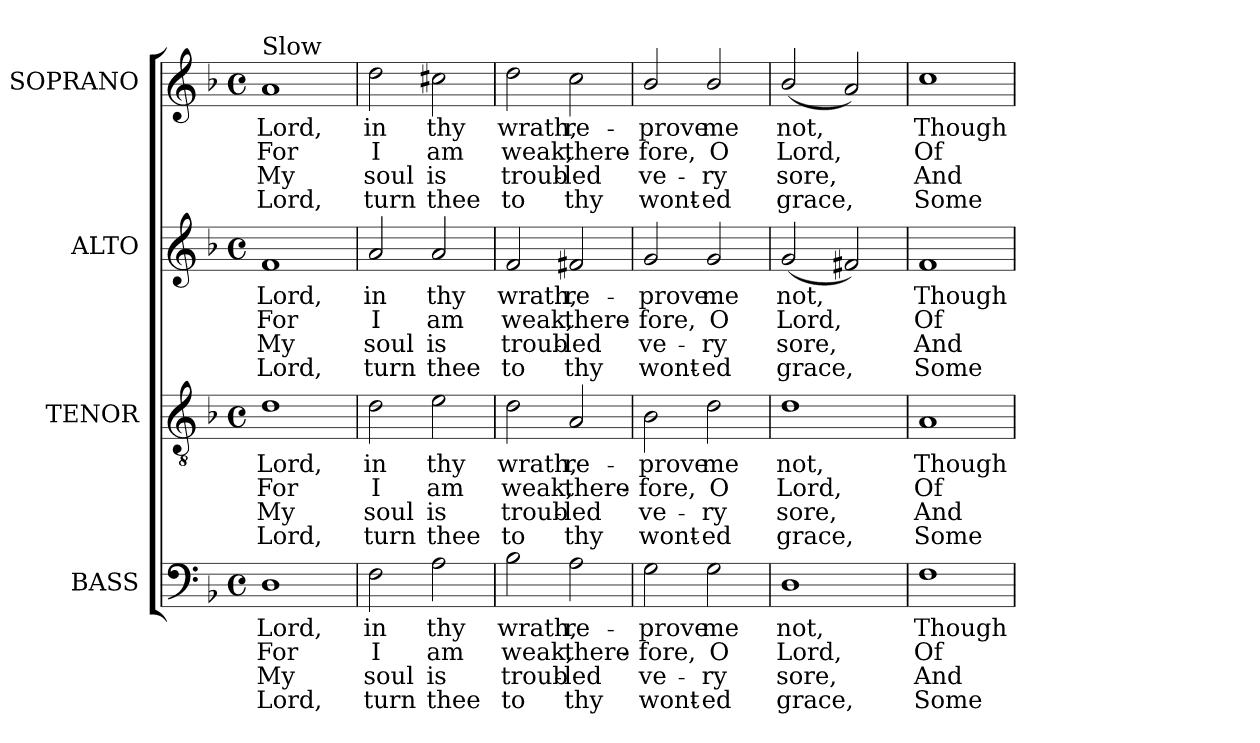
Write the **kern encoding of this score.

**kern	**text	**text	**text	**text	**kern	**text	**text	**text	**text	**kern	**text	**text	**text	**text	**kern	**text	**text	**text	**text
*part4	*part4	*part4	*part4	*part4	*part3	*part3	*part3	*part3	*part3	*part2	*part2	*part2	*part2	*part2	*part1	*part1	*part1	*part1	*part1
*staff4	*staff4	*staff4	*staff4	*staff4	*staff3	*staff3	*staff3	*staff3	*staff3	*staff2	*staff2	*staff2	*staff2	*staff2	*staff1	*staff1	*staff1	*staff1	*staff1
*I"BASS	*	*	*	*	*I"TENOR	*	*	*	*	*I"ALTO	*	*	*	*	*I"SOPRANO	*	*	*	*
*I'B.	*	*	*	*	*I'T.	*	*	*	*	*I'A.	*	*	*	*	*I'S.	*	*	*	*
!!LO:PB:g=z
*clefF4	*	*	*	*	*clefGv2	*	*	*	*	*clefG2	*	*	*	*	*clefG2	*	*	*	*
*	*	*	*	*	*ITrd7c12	*	*	*	*	*	*	*	*	*	*	*	*	*	*
*k[b-]	*	*	*	*	*k[b-]	*	*	*	*	*k[b-]	*	*	*	*	*k[b-]	*	*	*	*
*d:	*	*	*	*	*d:	*	*	*	*	*d:	*	*	*	*	*d:	*	*	*	*
*M4/4	*	*	*	*	*M4/4	*	*	*	*	*M4/4	*	*	*	*	*M4/4	*	*	*	*
*met(c)	*	*	*	*	*met(c)	*	*	*	*	*met(c)	*	*	*	*	*met(c)	*	*	*	*
=1	=1	=1	=1	=1	=1	=1	=1	=1	=1	=1	=1	=1	=1	=1	=1	=1	=1	=1	=1
!	!LO:LY:b:color=#000000	!LO:LY:b:color=#000000	!LO:LY:b:color=#000000	!LO:LY:b:color=#000000	!	!	!	!	!	!	!	!	!	!	!	!	!	!	!
!	!	!	!	!	!	!LO:LY:b:color=#000000	!LO:LY:b:color=#000000	!LO:LY:b:color=#000000	!LO:LY:b:color=#000000	!	!	!	!	!	!	!	!	!	!
!	!	!	!	!	!	!	!	!	!	!	!LO:LY:b:color=#000000	!LO:LY:b:color=#000000	!LO:LY:b:color=#000000	!LO:LY:b:color=#000000	!	!	!	!	!
!	!	!	!	!	!	!	!	!	!	!	!	!	!	!	!LO:TX:a:t=Slow	!	!	!	!
!	!	!	!	!	!	!	!	!	!	!	!	!	!	!	!	!LO:LY:b:color=#000000	!LO:LY:b:color=#000000	!LO:LY:b:color=#000000	!LO:LY:b:color=#000000
1Di	Lord,	For	My	Lord,	1Di	Lord,	For	My	Lord,	1fi	Lord,	For	My	Lord,	1ai	Lord,	For	My	Lord,
=2	=2	=2	=2	=2	=2	=2	=2	=2	=2	=2	=2	=2	=2	=2	=2	=2	=2	=2	=2
!	!LO:LY:b:color=#000000	!LO:LY:b:color=#000000	!LO:LY:b:color=#000000	!LO:LY:b:color=#000000	!	!	!	!	!	!	!	!	!	!	!	!	!	!	!
!	!	!	!	!	!	!LO:LY:b:color=#000000	!LO:LY:b:color=#000000	!LO:LY:b:color=#000000	!LO:LY:b:color=#000000	!	!	!	!	!	!	!	!	!	!
!	!	!	!	!	!	!	!	!	!	!	!LO:LY:b:color=#000000	!LO:LY:b:color=#000000	!LO:LY:b:color=#000000	!LO:LY:b:color=#000000	!	!	!	!	!
!	!	!	!	!	!	!	!	!	!	!	!	!	!	!	!	!LO:LY:b:color=#000000	!LO:LY:b:color=#000000	!LO:LY:b:color=#000000	!LO:LY:b:color=#000000
2Fi\	in	I	soul	turn	2Di\	in	I	soul	turn	2ai/	in	I	soul	turn	2ddi\	in	I	soul	turn
!	!LO:LY:b:color=#000000	!LO:LY:b:color=#000000	!LO:LY:b:color=#000000	!LO:LY:b:color=#000000	!	!	!	!	!	!	!	!	!	!	!	!	!	!	!
!	!	!	!	!	!	!LO:LY:b:color=#000000	!LO:LY:b:color=#000000	!LO:LY:b:color=#000000	!LO:LY:b:color=#000000	!	!	!	!	!	!	!	!	!	!
!	!	!	!	!	!	!	!	!	!	!	!LO:LY:b:color=#000000	!LO:LY:b:color=#000000	!LO:LY:b:color=#000000	!LO:LY:b:color=#000000	!	!	!	!	!
!	!	!	!	!	!	!	!	!	!	!	!	!	!	!	!	!LO:LY:b:color=#000000	!LO:LY:b:color=#000000	!LO:LY:b:color=#000000	!LO:LY:b:color=#000000
2Ai\	thy	am	is	thee	2Ei\	thy	am	is	thee	2ai/	thy	am	is	thee	2cc#Xi\	thy	am	is	thee
=3	=3	=3	=3	=3	=3	=3	=3	=3	=3	=3	=3	=3	=3	=3	=3	=3	=3	=3	=3
!	!LO:LY:b:color=#000000	!LO:LY:b:color=#000000	!LO:LY:b:color=#000000	!LO:LY:b:color=#000000	!	!	!	!	!	!	!	!	!	!	!	!	!	!	!
!	!	!	!	!	!	!LO:LY:b:color=#000000	!LO:LY:b:color=#000000	!LO:LY:b:color=#000000	!LO:LY:b:color=#000000	!	!	!	!	!	!	!	!	!	!
!	!	!	!	!	!	!	!	!	!	!	!LO:LY:b:color=#000000	!LO:LY:b:color=#000000	!LO:LY:b:color=#000000	!LO:LY:b:color=#000000	!	!	!	!	!
!	!	!	!	!	!	!	!	!	!	!	!	!	!	!	!	!LO:LY:b:color=#000000	!LO:LY:b:color=#000000	!LO:LY:b:color=#000000	!LO:LY:b:color=#000000
2B-i\	wrath,	weak,	troub-	-to	2Di\	wrath,	weak,	troub-	-to	2fi/	wrath,	weak,	troub-	-to	2ddi\	wrath,	weak,	troub-	-to
!	!LO:LY:b:color=#000000	!LO:LY:b:color=#000000	!LO:LY:b:color=#000000	!LO:LY:b:color=#000000	!	!	!	!	!	!	!	!	!	!	!	!	!	!	!
!	!	!	!	!	!	!LO:LY:b:color=#000000	!LO:LY:b:color=#000000	!LO:LY:b:color=#000000	!LO:LY:b:color=#000000	!	!	!	!	!	!	!	!	!	!
!	!	!	!	!	!	!	!	!	!	!	!LO:LY:b:color=#000000	!LO:LY:b:color=#000000	!LO:LY:b:color=#000000	!LO:LY:b:color=#000000	!	!	!	!	!
!	!	!	!	!	!	!	!	!	!	!	!	!	!	!	!	!LO:LY:b:color=#000000	!LO:LY:b:color=#000000	!LO:LY:b:color=#000000	!LO:LY:b:color=#000000
2Ai\	re-	there-	led	thy	2AAi/	re-	there-	led	thy	2f#Xi/	re-	there-	led	thy	2cci\	re-	there-	led	thy
=4	=4	=4	=4	=4	=4	=4	=4	=4	=4	=4	=4	=4	=4	=4	=4	=4	=4	=4	=4
!	!LO:LY:b:color=#000000	!LO:LY:b:color=#000000	!LO:LY:b:color=#000000	!LO:LY:b:color=#000000	!	!	!	!	!	!	!	!	!	!	!	!	!	!	!
!	!	!	!	!	!	!LO:LY:b:color=#000000	!LO:LY:b:color=#000000	!LO:LY:b:color=#000000	!LO:LY:b:color=#000000	!	!	!	!	!	!	!	!	!	!
!	!	!	!	!	!	!	!	!	!	!	!LO:LY:b:color=#000000	!LO:LY:b:color=#000000	!LO:LY:b:color=#000000	!LO:LY:b:color=#000000	!	!	!	!	!
!	!	!	!	!	!	!	!	!	!	!	!	!	!	!	!	!LO:LY:b:color=#000000	!LO:LY:b:color=#000000	!LO:LY:b:color=#000000	!LO:LY:b:color=#000000
2Gi\	-prove	-fore,	ve-	-wont-	2BB-i\	-prove	-fore,	ve-	-wont-	2gi/	-prove	-fore,	ve-	-wont-	2b-i/	-prove	-fore,	ve-	-wont-
!	!LO:LY:b:color=#000000	!LO:LY:b:color=#000000	!LO:LY:b:color=#000000	!LO:LY:b:color=#000000	!	!	!	!	!	!	!	!	!	!	!	!	!	!	!
!	!	!	!	!	!	!LO:LY:b:color=#000000	!LO:LY:b:color=#000000	!LO:LY:b:color=#000000	!LO:LY:b:color=#000000	!	!	!	!	!	!	!	!	!	!
!	!	!	!	!	!	!	!	!	!	!	!LO:LY:b:color=#000000	!LO:LY:b:color=#000000	!LO:LY:b:color=#000000	!LO:LY:b:color=#000000	!	!	!	!	!
!	!	!	!	!	!	!	!	!	!	!	!	!	!	!	!	!LO:LY:b:color=#000000	!LO:LY:b:color=#000000	!LO:LY:b:color=#000000	!LO:LY:b:color=#000000
2Gi\	me	O	-ry	ed	2Di\	me	O	-ry	ed	2gi/	me	O	-ry	ed	2b-i/	me	O	-ry	ed
=5	=5	=5	=5	=5	=5	=5	=5	=5	=5	=5	=5	=5	=5	=5	=5	=5	=5	=5	=5
!	!LO:LY:b:color=#000000	!LO:LY:b:color=#000000	!LO:LY:b:color=#000000	!LO:LY:b:color=#000000	!	!	!	!	!	!	!	!	!	!	!	!	!	!	!
!	!	!	!	!	!	!LO:LY:b:color=#000000	!LO:LY:b:color=#000000	!LO:LY:b:color=#000000	!LO:LY:b:color=#000000	!	!	!	!	!	!	!	!	!	!
!	!	!	!	!	!	!	!	!	!	!	!LO:LY:b:color=#000000	!LO:LY:b:color=#000000	!LO:LY:b:color=#000000	!LO:LY:b:color=#000000	!	!	!	!	!
!	!	!	!	!	!	!	!	!	!	!	!	!	!	!	!	!LO:LY:b:color=#000000	!LO:LY:b:color=#000000	!LO:LY:b:color=#000000	!LO:LY:b:color=#000000
1Di	not,	Lord,	sore,	grace,	1Di	not,	Lord,	sore,	grace,	(2gi/	not,	Lord,	sore,	grace,	(2b-i/	not,	Lord,	sore,	grace,
.	.	.	.	.	.	.	.	.	.	2f#Xi/)	.	.	.	.	2ai/)	.	.	.	.
=6	=6	=6	=6	=6	=6	=6	=6	=6	=6	=6	=6	=6	=6	=6	=6	=6	=6	=6	=6
!	!LO:LY:b:color=#000000	!LO:LY:b:color=#000000	!LO:LY:b:color=#000000	!LO:LY:b:color=#000000	!	!	!	!	!	!	!	!	!	!	!	!	!	!	!
!	!	!	!	!	!	!LO:LY:b:color=#000000	!LO:LY:b:color=#000000	!LO:LY:b:color=#000000	!LO:LY:b:color=#000000	!	!	!	!	!	!	!	!	!	!
!	!	!	!	!	!	!	!	!	!	!	!LO:LY:b:color=#000000	!LO:LY:b:color=#000000	!LO:LY:b:color=#000000	!LO:LY:b:color=#000000	!	!	!	!	!
!	!	!	!	!	!	!	!	!	!	!	!	!	!	!	!	!LO:LY:b:color=#000000	!LO:LY:b:color=#000000	!LO:LY:b:color=#000000	!LO:LY:b:color=#000000
1Fi	Though	Of	And	Some	1AAi	Though	Of	And	Some	1fi	Though	Of	And	Some	1cci	Though	Of	And	Some
=	=	=	=	=	=	=	=	=	=	=	=	=	=	=	=	=	=	=	=
*-	*-	*-	*-	*-	*-	*-	*-	*-	*-	*-	*-	*-	*-	*-	*-	*-	*-	*-	*-
